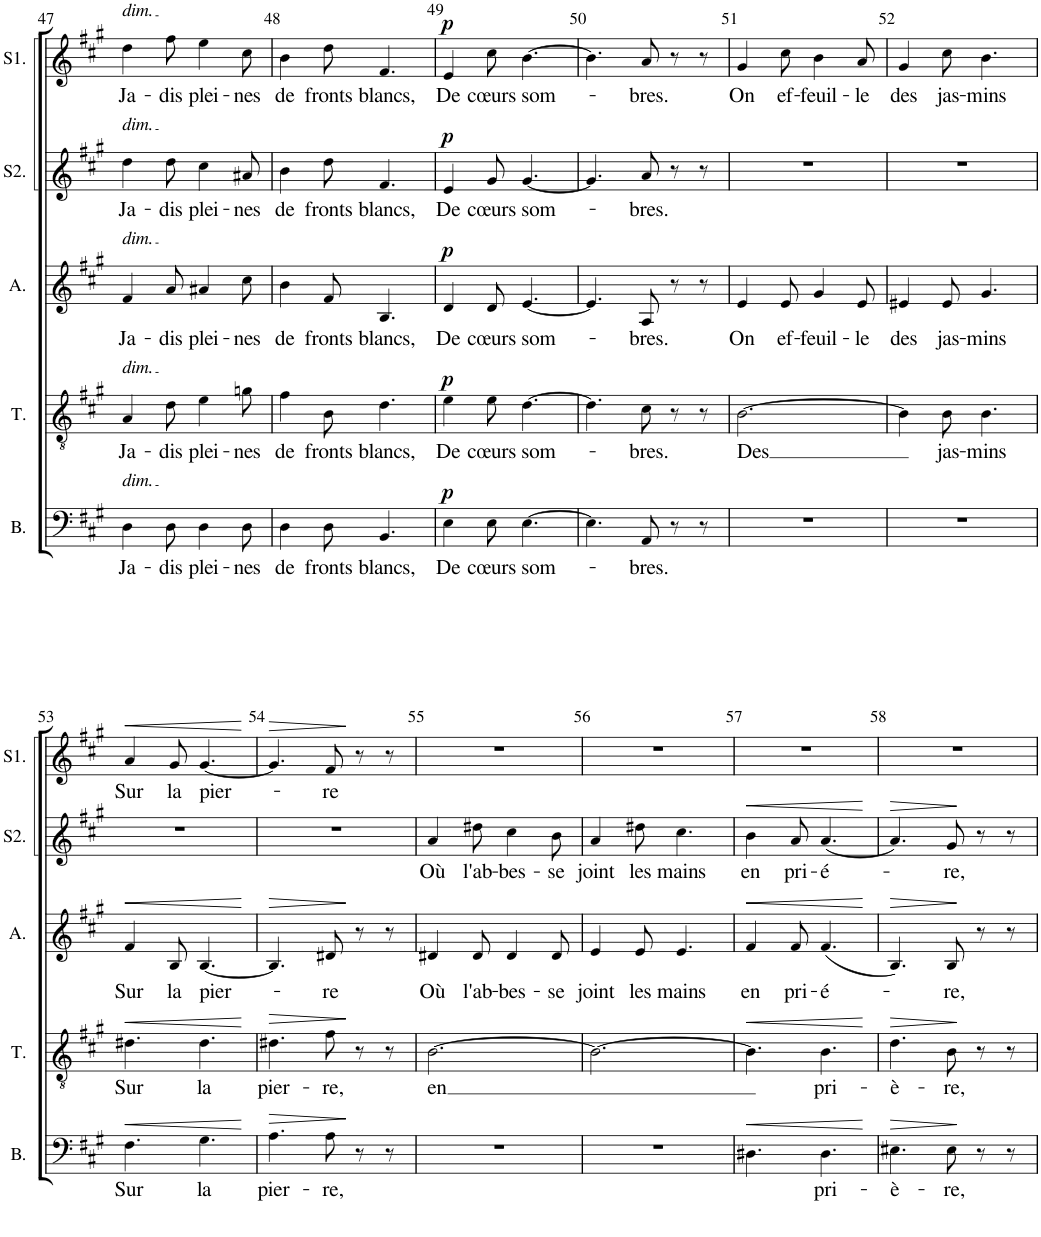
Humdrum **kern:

**kern	**text	**dynam	**kern	**text	**dynam	**kern	**text	**dynam	**kern	**text	**dynam	**kern	**text	**dynam
*part5	*part5	*part5	*part4	*part4	*part4	*part3	*part3	*part3	*part2	*part2	*part2	*part1	*part1	*part1
*staff5	*staff5	*staff5	*staff4	*staff4	*staff4	*staff3	*staff3	*staff3	*staff2	*staff2	*staff2	*staff1	*staff1	*staff1
*I"Basse	*	*	*I"Tenor	*	*	*I"Alto	*	*	*I"Soprano2	*	*	*I"Soprano1	*	*
*I'B.	*	*	*I'T.	*	*	*I'A.	*	*	*I'S2.	*	*	*I'S1.	*	*
*clefF4	*	*	*clefGv2	*	*	*clefG2	*	*	*clefG2	*	*	*clefG2	*	*
*k[f#c#g#]	*	*	*k[f#c#g#]	*	*	*k[f#c#g#]	*	*	*k[f#c#g#]	*	*	*k[f#c#g#]	*	*
*M6/8	*	*	*M6/8	*	*	*M6/8	*	*	*M6/8	*	*	*M6/8	*	*
=46	=46	=46	=46	=46	=46	=46	=46	=46	=46	=46	=46	=46	=46	=46
!	!	!	!	!LO:LY:b	!	!	!	!	!	!	!	!	!	!
4.AA/]	.	.	(4Gn/	om-	.	4gn/	.	.	4.cc#\]	.	.	4.ff#\]	.	.
.	.	.	8En/)	.	.	8a/	.	.	.	.	.	.	.	.
!	!LO:LY:b	!	!	!LO:LY:b	!	!	!LO:LY:b	!	!	!LO:LY:b	!	!	!LO:LY:b	!
8AA/	-bres,	.	8A/	-bres,	.	8g/	-bres,	.	8a/	-bres,	.	8ee\	-bres,	.
8r	.	.	8r	.	.	8r	.	.	8r	.	.	8r	.	.
8r	.	.	8r	.	.	8r	.	.	8r	.	.	8r	.	.
!!LO:PB:g=z
=47	=47	=47	=47	=47	=47	=47	=47	=47	=47	=47	=47	=47	=47	=47
!	!	!	!	!	!	!	!	!	!	!	!	!LO:TX:a:i:t=dim.	!	!
!	!	!	!	!	!	!	!	!	!LO:TX:a:i:t=dim.	!	!	!	!	!
!	!	!	!	!	!	!LO:TX:a:i:t=dim.	!	!	!	!	!	!	!	!
!	!	!	!LO:TX:a:i:t=dim.	!	!	!	!	!	!	!	!	!	!	!
!LO:TX:a:i:t=dim.	!	!	!	!	!	!	!	!	!	!	!	!	!	!
!	!LO:LY:b	!	!	!LO:LY:b	!	!	!LO:LY:b	!	!	!LO:LY:b	!	!	!LO:LY:b	!
4D\	Ja-	.	4A/	Ja-	.	4f#/	Ja-	.	4dd\	Ja-	.	4dd\	Ja-	.
!	!LO:LY:b	!	!	!LO:LY:b	!	!	!LO:LY:b	!	!	!LO:LY:b	!	!	!LO:LY:b	!
8D\	-dis	.	8d\	-dis	.	8a/	-dis	.	8dd\	-dis	.	8ff#\	-dis	.
!	!LO:LY:b	!	!	!LO:LY:b	!	!	!LO:LY:b	!	!	!LO:LY:b	!	!	!LO:LY:b	!
4D\	plei-	.	4e\	plei-	.	4a#X/	plei-	.	4cc#\	plei-	.	4ee\	plei-	.
!	!LO:LY:b	!	!	!LO:LY:b	!	!	!LO:LY:b	!	!	!LO:LY:b	!	!	!LO:LY:b	!
8D\	-nes	.	8gn\	-nes	.	8cc#\	-nes	.	8a#X/	-nes	.	8cc#\	-nes	.
=48	=48	=48	=48	=48	=48	=48	=48	=48	=48	=48	=48	=48	=48	=48
!	!LO:LY:b	!	!	!LO:LY:b	!	!	!LO:LY:b	!	!	!LO:LY:b	!	!	!LO:LY:b	!
4D\	de	.	4f#\	de	.	4b\	de	.	4b\	de	.	4b\	de	.
!	!LO:LY:b	!	!	!LO:LY:b	!	!	!LO:LY:b	!	!	!LO:LY:b	!	!	!LO:LY:b	!
8D\	fronts	.	8B\	fronts	.	8f#/	fronts	.	8dd\	fronts	.	8dd\	fronts	.
!	!LO:LY:b	!	!	!LO:LY:b	!	!	!LO:LY:b	!	!	!LO:LY:b	!	!	!LO:LY:b	!
4.BB/	blancs,	.	4.d\	blancs,	.	4.B/	blancs,	.	4.f#/	blancs,	.	4.f#/	blancs,	.
=49	=49	=49	=49	=49	=49	=49	=49	=49	=49	=49	=49	=49	=49	=49
!	!LO:LY:b	!LO:DY:a	!	!LO:LY:b	!LO:DY:a	!	!LO:LY:b	!LO:DY:a	!	!LO:LY:b	!LO:DY:a	!	!LO:LY:b	!LO:DY:a
4E\	De	p	4e\	De	p	4d/	De	p	4e/	De	p	4e/	De	p
!	!LO:LY:b	!	!	!LO:LY:b	!	!	!LO:LY:b	!	!	!LO:LY:b	!	!	!LO:LY:b	!
8E\	cœurs	.	8e\	cœurs	.	8d/	cœurs	.	8g#/	cœurs	.	8cc#\	cœurs	.
!	!LO:LY:b	!	!	!LO:LY:b	!	!	!LO:LY:b	!	!	!LO:LY:b	!	!	!LO:LY:b	!
[4.E\	som-	.	[4.d\	som-	.	[4.e/	som-	.	[4.g#/	som-	.	[4.b\	som-	.
=50	=50	=50	=50	=50	=50	=50	=50	=50	=50	=50	=50	=50	=50	=50
4.E\]	.	.	4.d\]	.	.	4.e/]	.	.	4.g#/]	.	.	4.b\]	.	.
!	!LO:LY:b	!	!	!LO:LY:b	!	!	!LO:LY:b	!	!	!LO:LY:b	!	!	!LO:LY:b	!
8AA/	-bres.	.	8c#\	-bres.	.	8A/	-bres.	.	8a/	-bres.	.	8a/	-bres.	.
8r	.	.	8r	.	.	8r	.	.	8r	.	.	8r	.	.
8r	.	.	8r	.	.	8r	.	.	8r	.	.	8r	.	.
=51	=51	=51	=51	=51	=51	=51	=51	=51	=51	=51	=51	=51	=51	=51
!	!	!	!	!LO:LY:b	!	!	!LO:LY:b	!	!	!	!	!	!LO:LY:b	!
2.r	.	.	[2.B\	Des	.	4e/	On	.	2.r	.	.	4g#/	On	.
!	!	!	!	!	!	!	!LO:LY:b	!	!	!	!	!	!LO:LY:b	!
.	.	.	.	.	.	8e/	ef-	.	.	.	.	8cc#\	ef-	.
!	!	!	!	!	!	!	!LO:LY:b	!	!	!	!	!	!LO:LY:b	!
.	.	.	.	.	.	4g#/	-feuil-	.	.	.	.	4b\	-feuil-	.
!	!	!	!	!	!	!	!LO:LY:b	!	!	!	!	!	!LO:LY:b	!
.	.	.	.	.	.	8e/	-le	.	.	.	.	8a/	-le	.
=52	=52	=52	=52	=52	=52	=52	=52	=52	=52	=52	=52	=52	=52	=52
!	!	!	!	!	!	!	!LO:LY:b	!	!	!	!	!	!LO:LY:b	!
2.r	.	.	4B\]	.	.	4e#X/	des	.	2.r	.	.	4g#/	des	.
!	!	!	!	!LO:LY:b	!	!	!LO:LY:b	!	!	!	!	!	!LO:LY:b	!
.	.	.	8B\	jas-	.	8e#/	jas-	.	.	.	.	8cc#\	jas-	.
!	!	!	!	!LO:LY:b	!	!	!LO:LY:b	!	!	!	!	!	!LO:LY:b	!
.	.	.	4.B\	-mins	.	4.g#/	-mins	.	.	.	.	4.b\	-mins	.
!!LO:LB:g=z
=53	=53	=53	=53	=53	=53	=53	=53	=53	=53	=53	=53	=53	=53	=53
!	!LO:LY:b	!LO:HP:b	!	!LO:LY:b	!LO:HP:b	!	!LO:LY:b	!LO:HP:b	!	!	!	!	!LO:LY:b	!LO:HP:b
4.F#\	Sur	<	4.d#X\	Sur	<	4f#/	Sur	<	2.r	.	.	4a/	Sur	<
!	!	!	!	!	!	!	!LO:LY:b	!	!	!	!	!	!LO:LY:b	!
.	.	.	.	.	.	8B/	la	.	.	.	.	8g#/	la	.
!	!LO:LY:b	!	!	!LO:LY:b	!	!	!LO:LY:b	!	!	!	!	!	!LO:LY:b	!
4.G#\	la	.	4.d#\	la	.	[4.B/	pier-	.	.	.	.	[4.g#/	pier-	.
.	.	[	.	.	[	.	.	[	.	.	.	.	.	[
=54	=54	=54	=54	=54	=54	=54	=54	=54	=54	=54	=54	=54	=54	=54
!	!LO:LY:b	!LO:HP:b	!	!LO:LY:b	!LO:HP:b	!	!	!LO:HP:b	!	!	!	!	!	!LO:HP:b
4.A\	pier-	>	4.d#X\	pier-	>	4.B/]	.	>	2.r	.	.	4.g#/]	.	>
!	!LO:LY:b	!	!	!LO:LY:b	!	!	!LO:LY:b	!	!	!	!	!	!LO:LY:b	!
8A\	-re,	.	8f#\	-re,	.	8d#X/	-re	.	.	.	.	8f#/	-re	.
8r	.	]	8r	.	]	8r	.	]	.	.	.	8r	.	]
8r	.	.	8r	.	.	8r	.	.	.	.	.	8r	.	.
=55	=55	=55	=55	=55	=55	=55	=55	=55	=55	=55	=55	=55	=55	=55
!	!	!	!	!LO:LY:b	!	!	!LO:LY:b	!	!	!LO:LY:b	!	!	!	!
2.r	.	.	[2.B\	en	.	4d#X/	Où	.	4a/	Où	.	2.r	.	.
!	!	!	!	!	!	!	!LO:LY:b	!	!	!LO:LY:b	!	!	!	!
.	.	.	.	.	.	8d#/	l'ab-	.	8dd#X\	l'ab-	.	.	.	.
!	!	!	!	!	!	!	!LO:LY:b	!	!	!LO:LY:b	!	!	!	!
.	.	.	.	.	.	4d#/	-bes-	.	4cc#\	-bes-	.	.	.	.
!	!	!	!	!	!	!	!LO:LY:b	!	!	!LO:LY:b	!	!	!	!
.	.	.	.	.	.	8d#/	-se	.	8b\	-se	.	.	.	.
=56	=56	=56	=56	=56	=56	=56	=56	=56	=56	=56	=56	=56	=56	=56
!	!	!	!	!	!	!	!LO:LY:b	!	!	!LO:LY:b	!	!	!	!
2.r	.	.	2.B\_	.	.	4e/	joint	.	4a/	joint	.	2.r	.	.
!	!	!	!	!	!	!	!LO:LY:b	!	!	!LO:LY:b	!	!	!	!
.	.	.	.	.	.	8e/	les	.	8dd#X\	les	.	.	.	.
!	!	!	!	!	!	!	!LO:LY:b	!	!	!LO:LY:b	!	!	!	!
.	.	.	.	.	.	4.e/	mains	.	4.cc#\	mains	.	.	.	.
=57	=57	=57	=57	=57	=57	=57	=57	=57	=57	=57	=57	=57	=57	=57
!	!	!LO:HP:b	!	!	!LO:HP:b	!	!LO:LY:b	!LO:HP:b	!	!LO:LY:b	!LO:HP:b	!	!	!
4.D#X\	.	<	4.B\]	.	<	4f#/	en	<	4b\	en	<	2.r	.	.
!	!	!	!	!	!	!	!LO:LY:b	!	!	!LO:LY:b	!	!	!	!
.	.	.	.	.	.	8f#/	pri-	.	8a/	pri-	.	.	.	.
!	!LO:LY:b	!	!	!LO:LY:b	!	!	!LO:LY:b	!	!	!LO:LY:b	!	!	!	!
4.D#\	pri-	.	4.B\	pri-	.	4.f#/	-é-	.	[4.a/	-é-	.	.	.	.
.	.	[	.	.	[	.	.	[	.	.	[	.	.	.
=	=	=	=	=	=	=	=	=	=	=	=	=	=	=
*-	*-	*-	*-	*-	*-	*-	*-	*-	*-	*-	*-	*-	*-	*-
